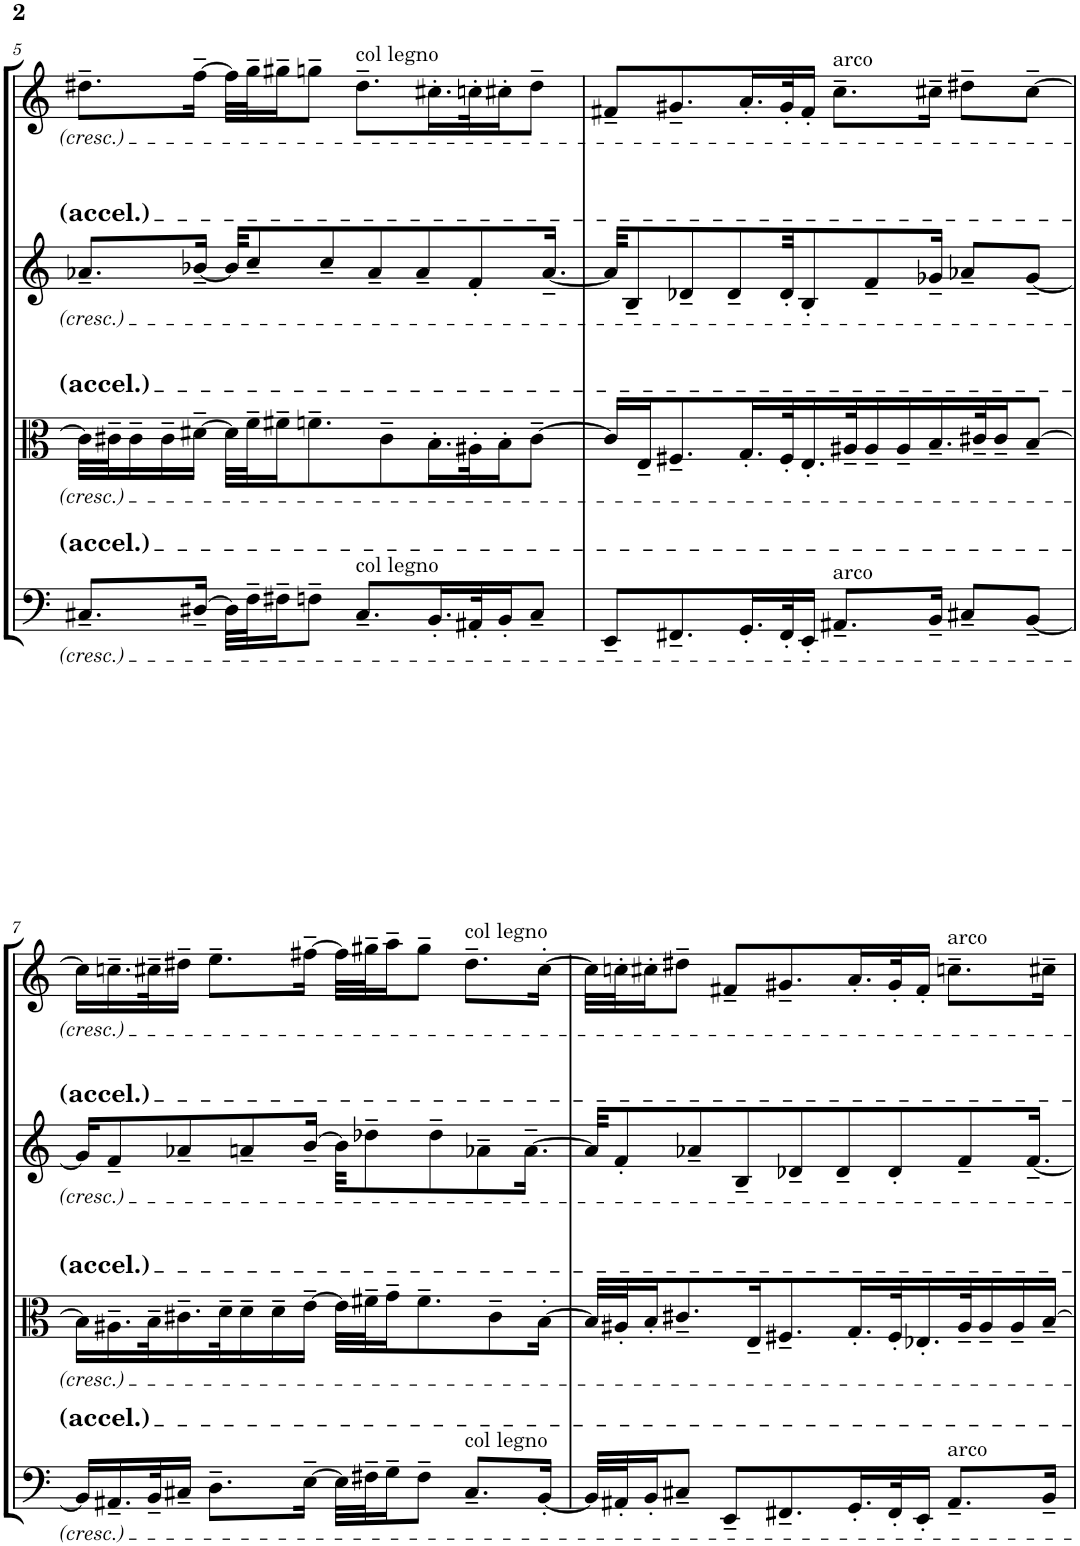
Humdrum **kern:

**kern	**kern	**kern	**kern
*part4	*part3	*part2	*part1
*staff4	*staff3	*staff2	*staff1
*I"Violoncello	*I"Viola	*I"Violin II	*I"Violin I
*I'Vc	*I'Vla	*I'Vln	*I'Vln
!!LO:PB:g=z
*clefF4	*clefC3	*clefG2	*clefG2
*k[]	*k[]	*k[]	*k[]
*M4/4	*M4/4	*M4/4	*M4/4
=5	=5	=5	=5
8.C#X~/L	32c\LLL]	8.a-X~/L	8.dd#X~\L
.	32c#X~\J	.	.
.	16c#~\	.	.
.	16c#~\	.	.
[16D#X~/Jk	[16d#X~\JJ	[16b-X~/Jk	[16ff~\Jk
32D#\LLL]	32d#\LLL]	32b-/KKL]	32ff\LLL]
32F~\J	32f~\J	8cc~/	32gg~\J
16F#X~\J	16f#X~\J	.	16gg#X~\J
8Fn~\J	8.fn~\	.	8ggn~\J
.	.	8cc~/	.
!	!	!	!LO:TX:a:t=col legno
!LO:TX:a:t=col legno	!	!	!
8.C#~/L	.	.	8.dd#~\L
.	.	8a-~/	.
.	8c#~\	.	.
.	.	8a-~/	.
16.BB'/L	16.B'\L	.	16.cc#X'\L
32AA#X'/K	32A#X'\K	8f'/	32ccn'\K
16BB'/J	16B'\J	.	16cc#X'\J
8C#~/J	[8c#~\J	.	8dd#~\J
.	.	[16.a-~/Jk	.
=6	=6	=6	=6
8EE~/L	16c#/LL]	32a-/KKL]	8f#X~/L
.	.	8B~/	.
.	16E~/J	.	.
8.FF#X~/	8.F#X~/	.	8.g#X~/
.	.	8d-X~/	.
.	.	8d-~/	.
16.GG'/L	16.G'/L	.	16.a'/L
32FF#'/K	32F#'/K	32d-'/KK	32g#'/K
16EE'/JJ	16.E'/	8B'/	16f#'/JJ
!	!	!	!LO:TX:a:t=arco
!LO:TX:a:t=arco	!	!	!
8.AA#X~/L	.	.	8.cc~\L
.	32A#X~/K	.	.
.	16A#~/	8f~/	.
.	16A#~/	.	.
16BB~/Jk	16.B~/	16g-X~/Jk	16cc#X~\Jk
8C#X~/L	.	8a-X~/L	8dd#X~\L
.	32c#X~/K	.	.
.	16c#~/J	.	.
[8BB~/J	[8B~/J	[8g-~/J	[8cc#~\J
!!LO:LB:g=z
=7	=7	=7	=7
16BB/LL]	16B\LL]	16g-/KL]	16cc#\LL]
16.AA#X~/	16.A#X~\	8f~/	16.ccn~\
32BB~/K	32B~\K	.	32cc#X~\K
16C#X~/JJ	16.c#X~\	8a-X~/	16dd#X~\JJ
8.D~\L	.	.	8.ee~\L
.	32d~\K	.	.
.	16d~\	8an~/	.
.	16d~\	.	.
[16E~\Jk	[16e~\JJ	[16b~/Jk	[16ff#X~\Jk
32E\LLL]	32e\LLL]	32b\KKL]	32ff#\LLL]
32F#X~\J	32f#X~\J	8dd-X~\	32gg#X~\J
16G~\J	16g~\J	.	16aa~\J
8F#~\J	8.f#~\	.	8gg#~\J
.	.	8dd-~\	.
!	!	!	!LO:TX:a:t=col legno
!LO:TX:a:t=col legno	!	!	!
8.C#~/L	.	.	8.dd#~\L
.	.	8a-X~\	.
.	8c#~\	.	.
.	.	[16.a-~\Jk	.
[16BB'/Jk	[16B'\Jk	.	[16cc#'\Jk
=8	=8	=8	=8
32BB/LLL]	32B/LLL]	32a-/KKL]	32cc#\LLL]
32AA#X'/J	32A#X'/J	8f'/	32ccn'\J
16BB'/J	16B'/J	.	16cc#X'\J
8C#X~/J	8.c#X~/	.	8dd#X~\J
.	.	8a-X~/	.
8EE~/L	.	.	8f#X~/L
.	.	8B~/	.
.	16E~/K	.	.
8.FF#X~/	8.F#X~/	.	8.g#X~/
.	.	8d-X~/	.
.	.	8d-~/	.
16.GG'/L	16.G'/L	.	16.a'/L
32FF#'/K	32F#'/K	8d-'/	32g#'/K
16EE'/JJ	16.E-X'/	.	16f#'/JJ
!	!	!	!LO:TX:a:t=arco
!LO:TX:a:t=arco	!	!	!
8.AA#~/L	.	.	8.ccn~\L
.	32A#~/K	8f~/	.
.	16A#~/	.	.
.	16A#~/	.	.
.	.	[16.f~/Jk	.
16BB~/Jk	[16B~/JJ	.	16cc#X~\Jk
=	=	=	=
*-	*-	*-	*-
